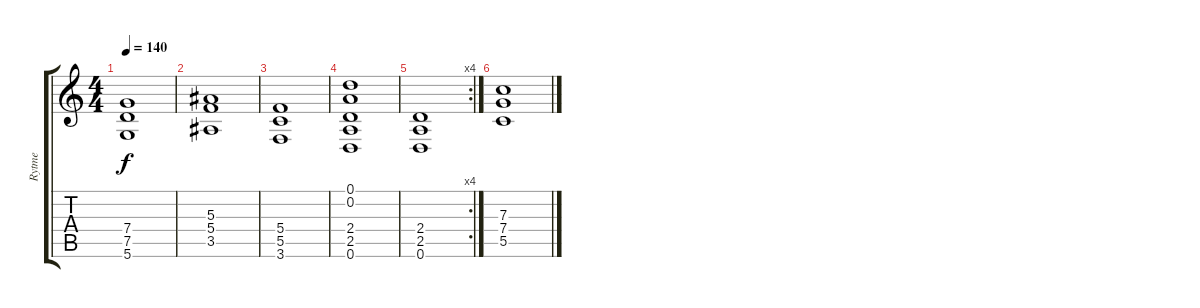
\track ("Rytme" "Rytme") {instrument distortionguitar}
\staff {score tabs}
\tuning (D4 A3 F3 C3 G2 D2) {hide}
\ts (4 4)
\tempo 140
\clef g2
\ks c
(7.4 7.5 5.6).1{dy f} |
(5.3 5.4 3.5).1 |
(5.4 5.5 3.6).1 |
(0.1 0.2 2.4 2.5 0.6).1 |
\rc 4
(2.4 2.5 0.6).1 |
(7.3 7.4 5.5).1
